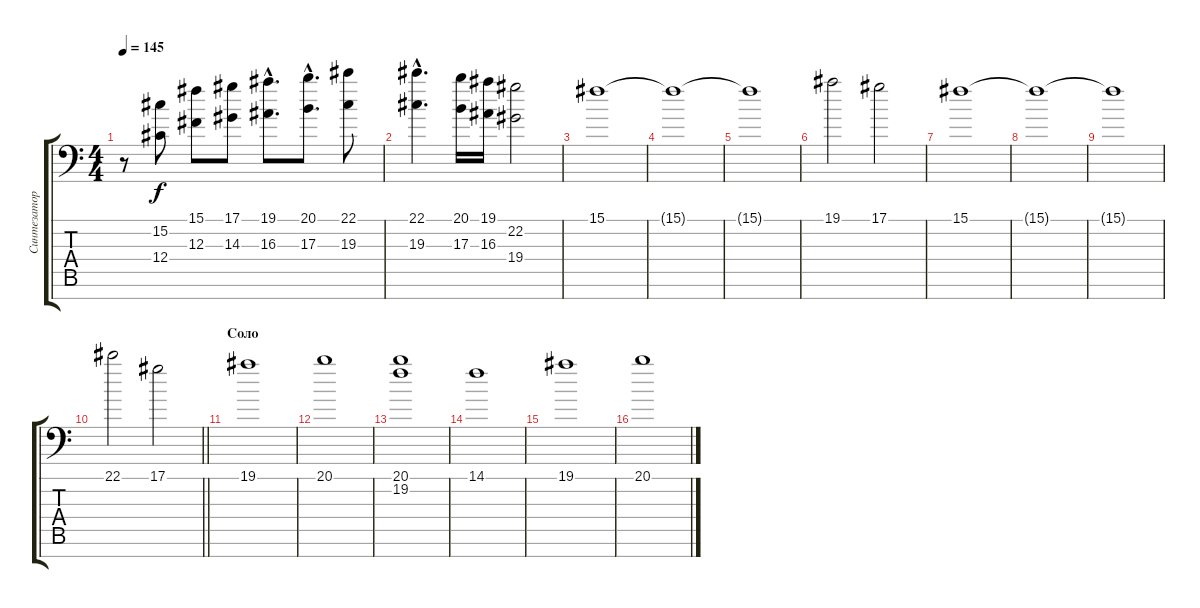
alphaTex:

\track ("Синтезатор" "Синтезатор") {instrument electricgrandpiano}
\staff {score tabs}
\tuning (Eb4 Bb3 Gb3 Db3 Ab2 Eb2 Gb1) {hide}
\ts (4 4)
\tempo 145
\clef f4
\ks c
r.8{dy f} (15.2 12.4).8 (15.1 12.3).8 (17.1 14.3).8 (19.1{hac} 16.3{hac}).8{d} (20.1{hac} 17.3{hac}).8{d} (22.1 19.3).8 |
(22.1{hac} 19.3{hac}).4{d} (20.1 17.3).16 (19.1 16.3).16 (22.2 19.4).2 |
15.1.1 |
15.1{t}.1 |
15.1{t}.1 |
19.1.2 17.1.2 |
15.1.1 |
15.1{t}.1 |
15.1{t}.1 |
\barLineRight lightlight
22.1.2 17.1.2 |
\section ("" "Соло")
19.1.1 |
20.1.1 |
(20.1 19.2).1 |
14.1.1 |
19.1.1 |
20.1.1
